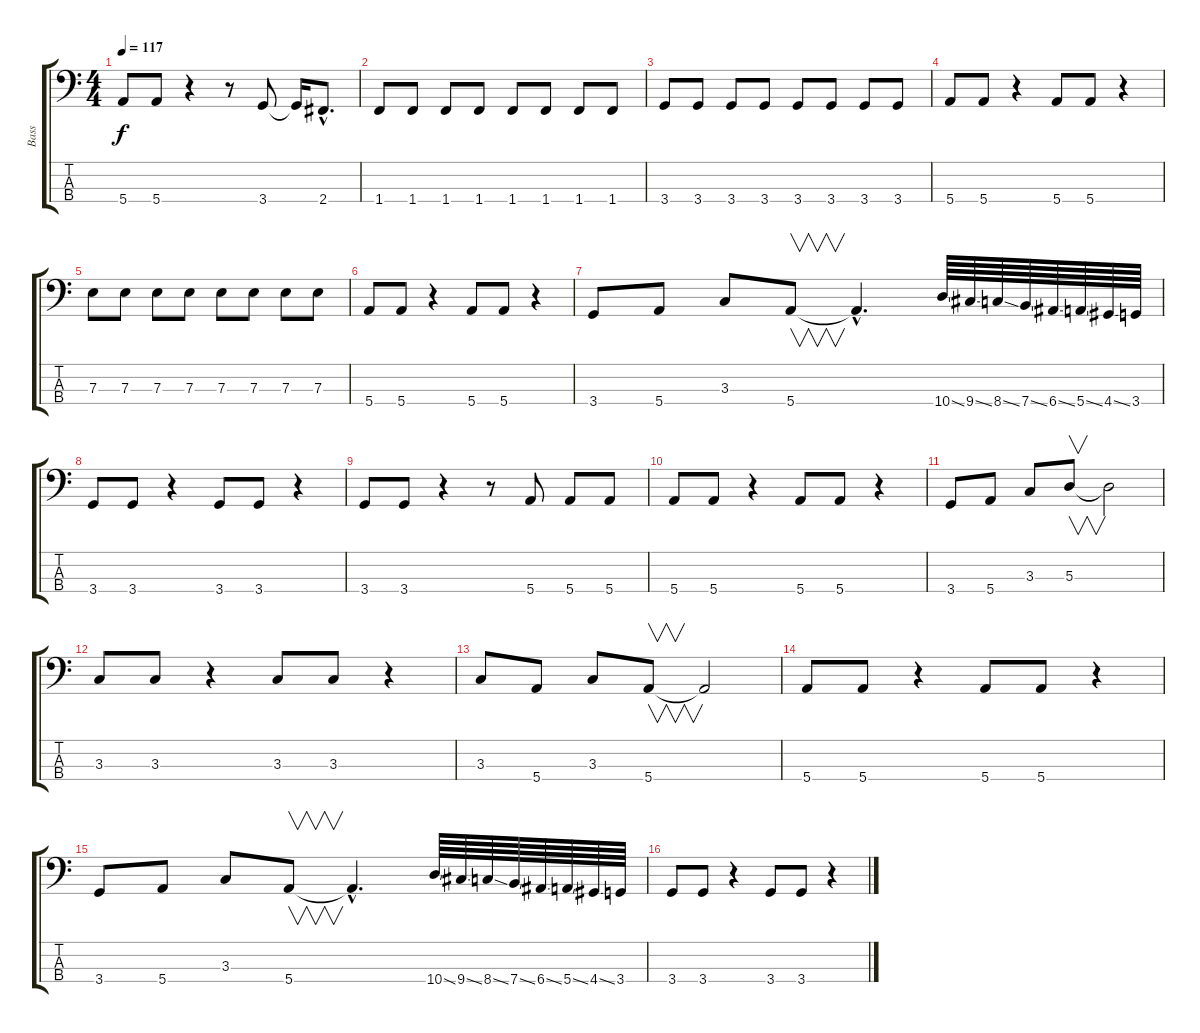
\track ("Bass" "Bass") {instrument acousticbass}
\staff {score tabs}
\tuning (G2 D2 A1 E1) {hide}
\ts (4 4)
\tempo 117
\clef f4
\ks c
5.4.8{dy f} 5.4.8 r.4 r.8 3.4.8 3.4{t}.16 2.4{hac}.8{d} |
1.4.8 1.4.8 1.4.8 1.4.8 1.4.8 1.4.8 1.4.8 1.4.8 |
3.4.8 3.4.8 3.4.8 3.4.8 3.4.8 3.4.8 3.4.8 3.4.8 |
5.4.8 5.4.8 r.4 5.4.8 5.4.8 r.4 |
7.3.8 7.3.8 7.3.8 7.3.8 7.3.8 7.3.8 7.3.8 7.3.8 |
5.4.8 5.4.8 r.4 5.4.8 5.4.8 r.4 |
3.4.8 5.4.8 3.3.8 5.4.8{v} 5.4{hac t}.4{d} 10.4{ss}.64 9.4{ss}.64 8.4{ss}.64 7.4{ss}.64 6.4{ss}.64 5.4{ss}.64 4.4{ss}.64 3.4.64 |
3.4.8 3.4.8 r.4 3.4.8 3.4.8 r.4 |
3.4.8 3.4.8 r.4 r.8 5.4.8 5.4.8 5.4.8 |
5.4.8 5.4.8 r.4 5.4.8 5.4.8 r.4 |
3.4.8 5.4.8 3.3.8 5.3.8{v} 5.3{t}.2 |
3.3.8 3.3.8 r.4 3.3.8 3.3.8 r.4 |
3.3.8 5.4.8 3.3.8 5.4.8{v} 5.4{t}.2 |
5.4.8 5.4.8 r.4 5.4.8 5.4.8 r.4 |
3.4.8 5.4.8 3.3.8 5.4.8{v} 5.4{hac t}.4{d} 10.4{ss}.64 9.4{ss}.64 8.4{ss}.64 7.4{ss}.64 6.4{ss}.64 5.4{ss}.64 4.4{ss}.64 3.4.64 |
3.4.8 3.4.8 r.4 3.4.8 3.4.8 r.4
